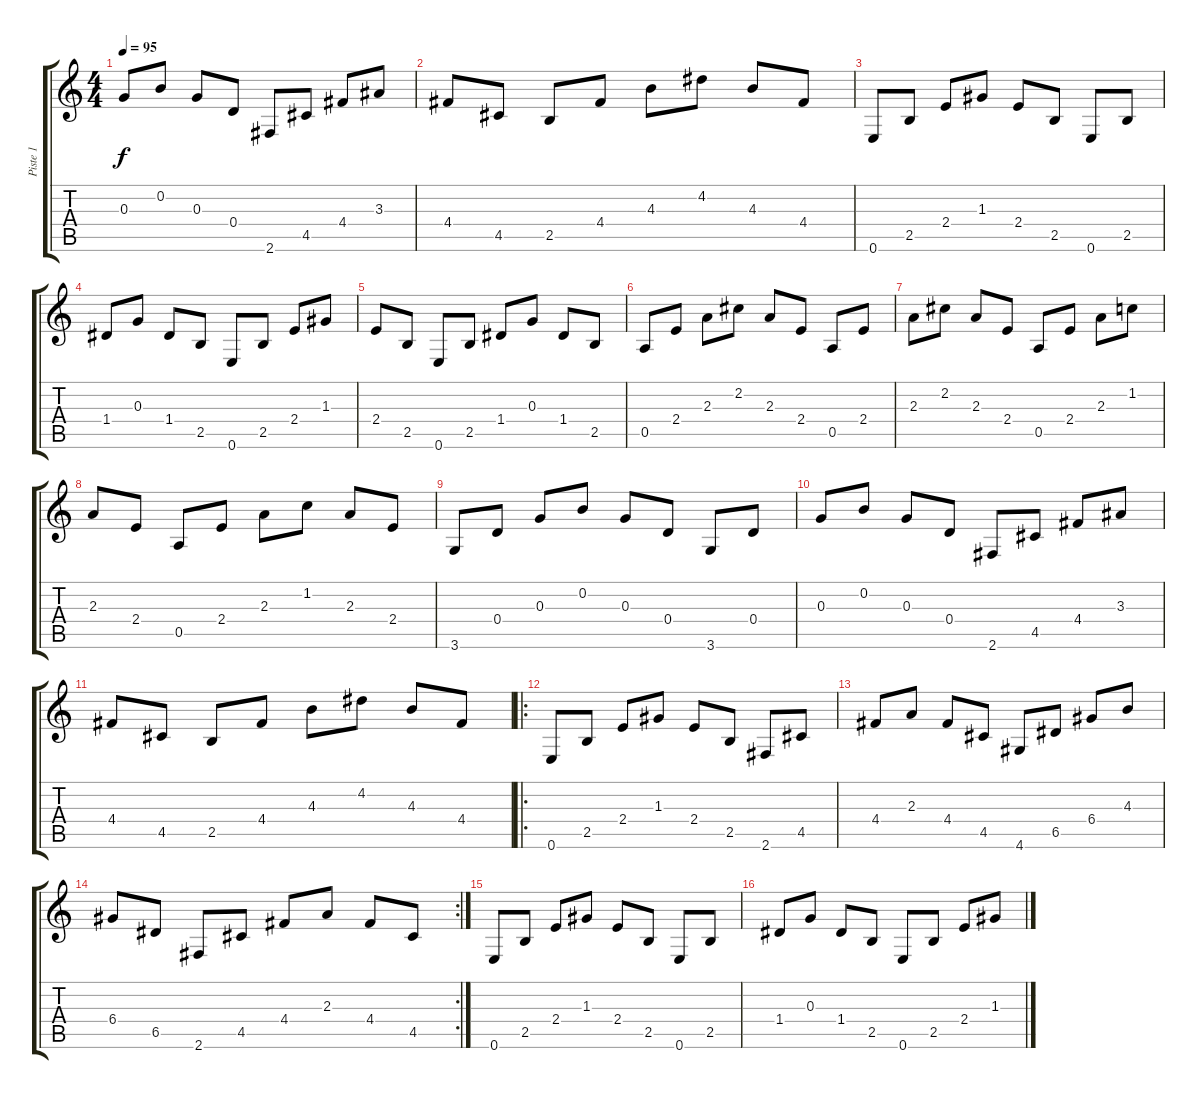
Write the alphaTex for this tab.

\track ("Piste 1" "Piste 1") {instrument electricguitarclean}
\staff {score tabs}
\tuning (E4 B3 G3 D3 A2 E2) {hide}
\ts (4 4)
\tempo 95
\clef g2
\ks c
0.3.8{dy f} 0.2.8 0.3.8 0.4.8 2.6.8 4.5.8 4.4.8 3.3.8 |
4.4.8 4.5.8 2.5.8 4.4.8 4.3.8 4.2.8 4.3.8 4.4.8 |
0.6.8 2.5.8 2.4.8 1.3.8 2.4.8 2.5.8 0.6.8 2.5.8 |
1.4.8 0.3.8 1.4.8 2.5.8 0.6.8 2.5.8 2.4.8 1.3.8 |
2.4.8 2.5.8 0.6.8 2.5.8 1.4.8 0.3.8 1.4.8 2.5.8 |
0.5.8 2.4.8 2.3.8 2.2.8 2.3.8 2.4.8 0.5.8 2.4.8 |
2.3.8 2.2.8 2.3.8 2.4.8 0.5.8 2.4.8 2.3.8 1.2.8 |
2.3.8 2.4.8 0.5.8 2.4.8 2.3.8 1.2.8 2.3.8 2.4.8 |
3.6.8 0.4.8 0.3.8 0.2.8 0.3.8 0.4.8 3.6.8 0.4.8 |
0.3.8 0.2.8 0.3.8 0.4.8 2.6.8 4.5.8 4.4.8 3.3.8 |
4.4.8 4.5.8 2.5.8 4.4.8 4.3.8 4.2.8 4.3.8 4.4.8 |
\ro
0.6.8 2.5.8 2.4.8 1.3.8 2.4.8 2.5.8 2.6.8 4.5.8 |
4.4.8 2.3.8 4.4.8 4.5.8 4.6.8 6.5.8 6.4.8 4.3.8 |
\rc 2
6.4.8 6.5.8 2.6.8 4.5.8 4.4.8 2.3.8 4.4.8 4.5.8 |
0.6.8 2.5.8 2.4.8 1.3.8 2.4.8 2.5.8 0.6.8 2.5.8 |
1.4.8 0.3.8 1.4.8 2.5.8 0.6.8 2.5.8 2.4.8 1.3.8
